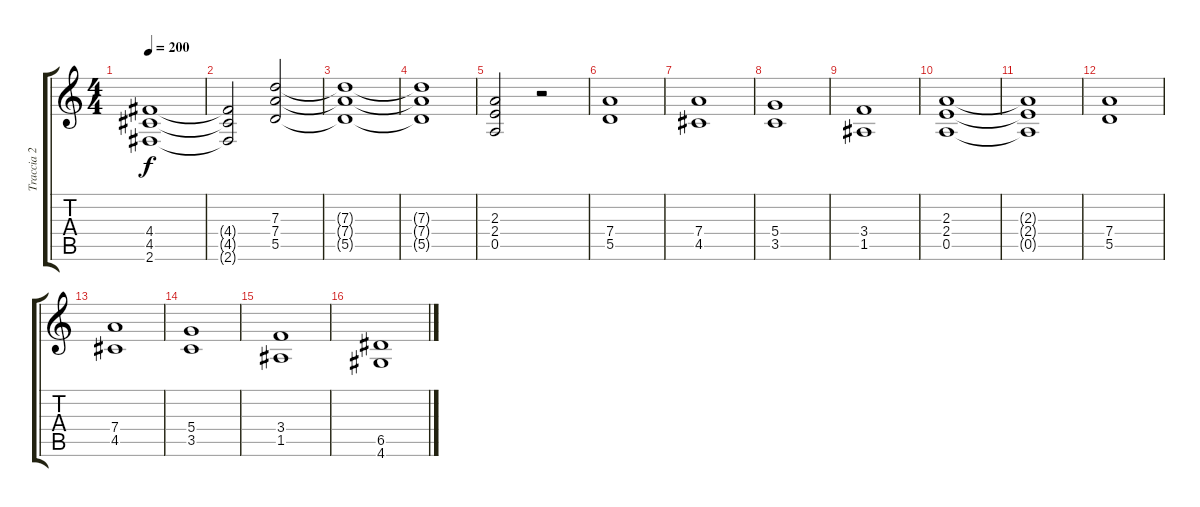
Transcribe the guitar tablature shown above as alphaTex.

\track ("Traccia 2" "Traccia 2") {instrument distortionguitar}
\staff {score tabs}
\tuning (E4 B3 G3 D3 A2 E2) {hide}
\ts (4 4)
\tempo 200
\clef g2
\ks c
(4.4 4.5 2.6).1{dy f} |
(4.4{t} 4.5{t} 2.6{t}).2 (7.3 7.4 5.5).2 |
(7.3{t} 7.4{t} 5.5{t}).1 |
(7.3{t} 7.4{t} 5.5{t}).1 |
(2.3 2.4 0.5).2 r.2 |
(7.4 5.5).1 |
(7.4 4.5).1 |
(5.4 3.5).1 |
(3.4 1.5).1 |
(2.3 2.4 0.5).1 |
(2.3{t} 2.4{t} 0.5{t}).1 |
(7.4 5.5).1 |
(7.4 4.5).1 |
(5.4 3.5).1 |
(3.4 1.5).1 |
(6.5 4.6).1
